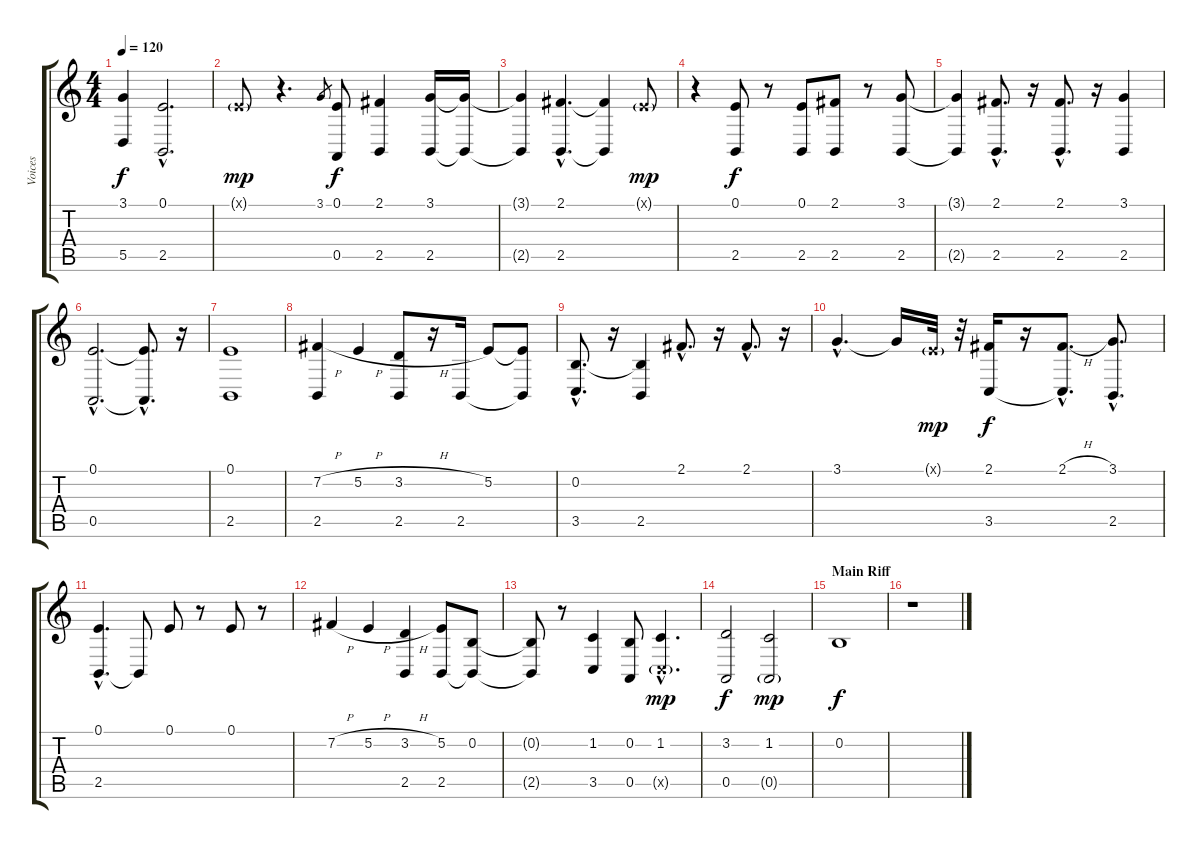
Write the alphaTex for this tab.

\track ("Voices" "Voices") {instrument lead6voice}
\staff {score tabs}
\tuning (E4 B3 G3 D3 A2 E2) {hide}
\ts (4 4)
\tempo 120
\clef g2
\ks c
(3.1 5.5).4{dy f} (0.1{hac} 2.5{hac}).2{d} |
0.1{g x}.8{dy mp} r.4{d} 3.1.8{gr} (0.1 0.5).8{dy f} (2.1 2.5).4 (3.1 2.5).16 (3.1{t} 2.5{t}).16 |
(3.1{t} 2.5{t}).4 (2.1{hac} 2.5{hac}).4{d} (2.1{t} 2.5{t}).4 0.1{g x}.8{dy mp} |
r.4 (0.1 2.5).8{dy f} r.8 (0.1 2.5).8 (2.1 2.5).8 r.8 (3.1 2.5).8 |
(3.1{t} 2.5{t}).4 (2.1{hac} 2.5{hac}).8{d} r.16 (2.1{hac} 2.5{hac}).8{d} r.16 (3.1 2.5).4 |
(0.1{hac} 0.5{hac}).2{d} (0.1{hac t} 0.5{hac t}).8{d} r.16 |
(0.1 2.5).1 |
(7.2{h} 2.5).4 5.2{h}.4 (3.2{h} 2.5).8 r.16 2.5.16 5.2.8 (5.2{t} 2.5{t}).8 |
(0.2{hac} 3.5{hac}).8{d} r.16 (0.2{t} 2.5).4 2.1{hac}.8{d} r.16 2.1{hac}.8{d} r.16 |
3.1{hac}.4{d} 3.1{t}.16 0.1{g x}.32{dy mp} r.32 (2.1 3.5).16{dy f} r.16 (2.1{h hac} 3.5{hac t}).8{d} (3.1{hac} 2.5{hac}).8{d} |
(0.1{hac} 2.5{hac}).4{d} 2.5{t}.8 0.1.8 r.8 0.1.8 r.8 |
7.2{h}.4 5.2{h}.4 (3.2{h} 2.5).4 (5.2 2.5).8 (0.2 2.5{t}).8 |
(0.2{t} 2.5{t}).8 r.8 (1.2 3.5).4 (0.2 0.5).8 (1.2{hac} 3.5{g hac x}).4{d dy mp} |
(3.2 0.5).2{dy f} (1.2 0.5{g}).2{dy mp} |
\section ("" "Main Riff")
0.2.1{dy f} |
r.1
